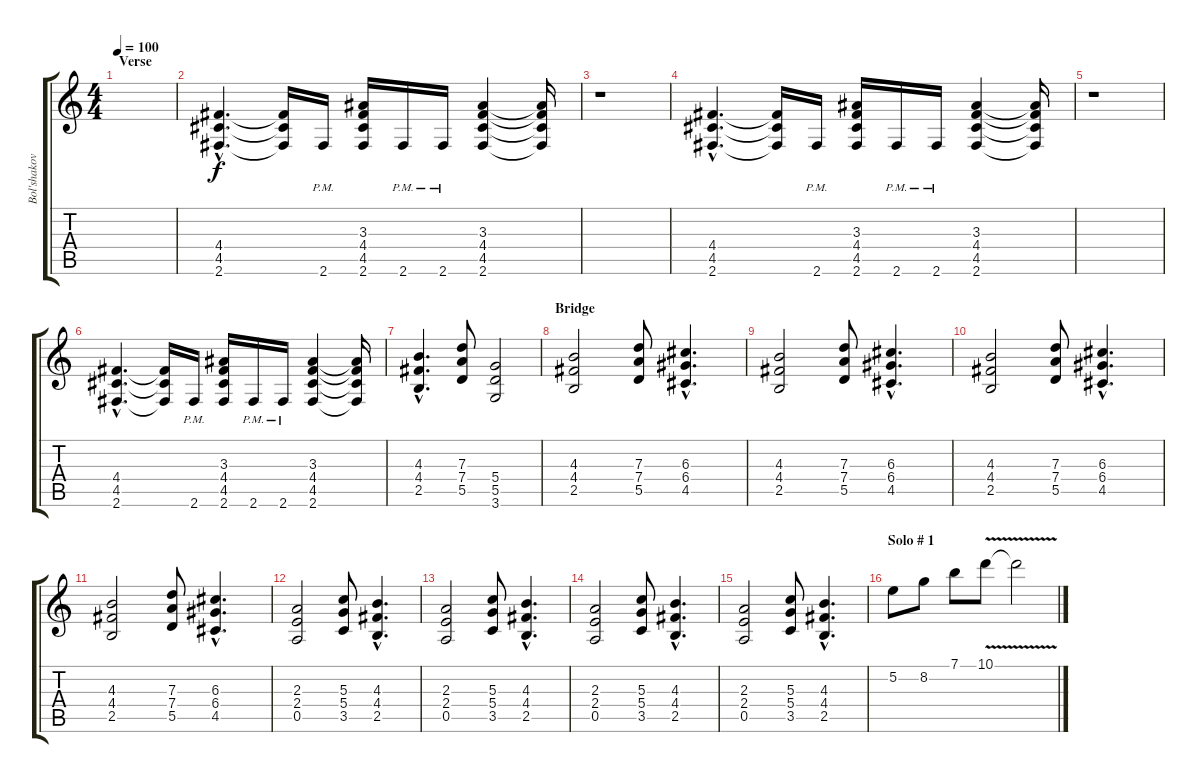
\track ("Bol'shakov" "Bol'shakov") {instrument overdrivenguitar}
\staff {score tabs}
\tuning (E4 B3 G3 D3 A2 E2) {hide}
\ts (4 4)
\section ("" "Verse")
\tempo 100
\clef g2
\ks c
|
(4.4{hac} 4.5{hac} 2.6{hac}).4{d} (4.4{t} 4.5{t} 2.6{t}).16 2.6{pm}.16 (3.3 4.4 4.5 2.6).16 2.6{pm}.16 2.6{pm}.16 (3.3 4.4 4.5 2.6).4 (3.3{t} 4.4{t} 4.5{t} 2.6{t}).16 |
r.1 |
(4.4{hac} 4.5{hac} 2.6{hac}).4{d} (4.4{t} 4.5{t} 2.6{t}).16 2.6{pm}.16 (3.3 4.4 4.5 2.6).16 2.6{pm}.16 2.6{pm}.16 (3.3 4.4 4.5 2.6).4 (3.3{t} 4.4{t} 4.5{t} 2.6{t}).16 |
r.1 |
(4.4{hac} 4.5{hac} 2.6{hac}).4{d} (4.4{t} 4.5{t} 2.6{t}).16 2.6{pm}.16 (3.3 4.4 4.5 2.6).16 2.6{pm}.16 2.6{pm}.16 (3.3 4.4 4.5 2.6).4 (3.3{t} 4.4{t} 4.5{t} 2.6{t}).16 |
(4.3{hac} 4.4{hac} 2.5{hac}).4{d} (7.3 7.4 5.5).8 (5.4 5.5 3.6).2 |
\section ("" "Bridge")
(4.3 4.4 2.5).2 (7.3 7.4 5.5).8 (6.3{hac} 6.4{hac} 4.5{hac}).4{d} |
(4.3 4.4 2.5).2{volume 14 balance 7} (7.3 7.4 5.5).8 (6.3{hac} 6.4{hac} 4.5{hac}).4{d} |
(4.3 4.4 2.5).2 (7.3 7.4 5.5).8 (6.3{hac} 6.4{hac} 4.5{hac}).4{d} |
(4.3 4.4 2.5).2 (7.3 7.4 5.5).8 (6.3{hac} 6.4{hac} 4.5{hac}).4{d} |
(2.3 2.4 0.5).2 (5.3 5.4 3.5).8 (4.3{hac} 4.4{hac} 2.5{hac}).4{d} |
(2.3 2.4 0.5).2 (5.3 5.4 3.5).8 (4.3{hac} 4.4{hac} 2.5{hac}).4{d} |
(2.3 2.4 0.5).2 (5.3 5.4 3.5).8 (4.3{hac} 4.4{hac} 2.5{hac}).4{d} |
(2.3 2.4 0.5).2 (5.3 5.4 3.5).8 (4.3{hac} 4.4{hac} 2.5{hac}).4{d} |
\section ("" "Solo # 1")
5.2.8{volume 16 balance 11} 8.2.8 7.1.8 10.1{v}.8 10.1{t}.2
